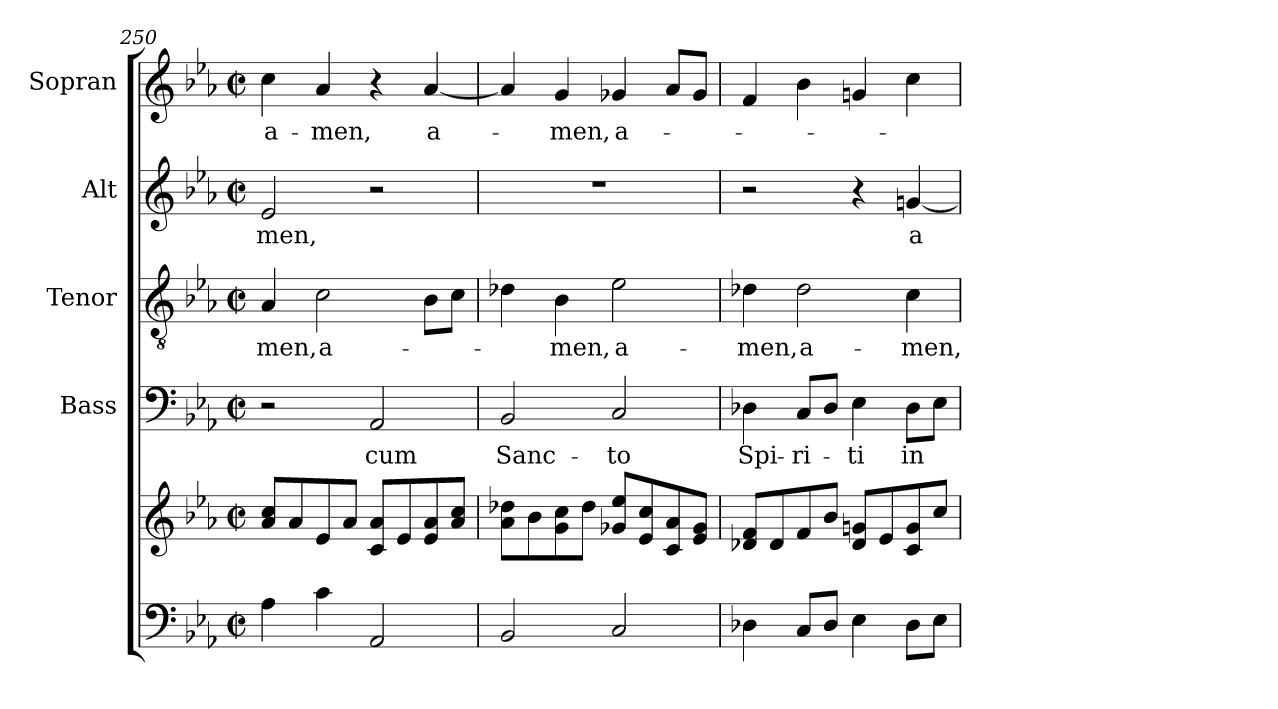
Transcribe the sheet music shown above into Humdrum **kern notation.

**kern	**kern	**kern	**text	**kern	**text	**kern	**text	**kern	**text
*part5	*part5	*part4	*part4	*part3	*part3	*part2	*part2	*part1	*part1
*staff6	*staff5	*staff4	*staff4	*staff3	*staff3	*staff2	*staff2	*staff1	*staff1
*	*	*I"Bass	*	*I"Tenor	*	*I"Alt	*	*I"Sopran	*
*	*	*I'B.	*	*I'T.	*	*I'A.	*	*I'S.	*
*clefF4	*clefG2	*clefF4	*	*clefGv2	*	*clefG2	*	*clefG2	*
*k[b-e-a-]	*k[b-e-a-]	*k[b-e-a-]	*	*k[b-e-a-]	*	*k[b-e-a-]	*	*k[b-e-a-]	*
*E-:	*E-:	*E-:	*	*E-:	*	*E-:	*	*E-:	*
*M2/2	*M2/2	*M2/2	*	*M2/2	*	*M2/2	*	*M2/2	*
*met(c|)	*met(c|)	*met(c|)	*	*met(c|)	*	*met(c|)	*	*met(c|)	*
=250	=250	=250	=250	=250	=250	=250	=250	=250	=250
!	!	!	!	!	!LO:LY:b	!	!LO:LY:b	!	!LO:LY:b
4A-\	8a-/ 8cc/L	2r	.	4A-/	-men,	2e-/	-men,	4cc\	a-
.	8a-/	.	.	.	.	.	.	.	.
!	!	!	!	!	!LO:LY:b	!	!	!	!LO:LY:b
4c\	8e-/	.	.	2c\	a-	.	.	4a-/	-men,
.	8a-/J	.	.	.	.	.	.	.	.
!	!	!	!LO:LY:b	!	!	!	!	!	!
2AA-/	8c/ 8a-/L	2AA-/	cum	.	.	2r	.	4r	.
.	8e-/	.	.	.	.	.	.	.	.
!	!	!	!	!	!	!	!	!	!LO:LY:b
.	8e-/ 8a-/	.	.	8B-\L	.	.	.	[4a-/	a-
.	8a-/ 8cc/J	.	.	8c\J	.	.	.	.	.
!!LO:PB:g=z
=251	=251	=251	=251	=251	=251	=251	=251	=251	=251
!	!	!	!LO:LY:b	!	!	!	!	!	!
2BB-/	8a-\ 8dd-X\L	2BB-/	Sanc-	4d-X\	.	1r	.	4a-/]	.
.	8b-\	.	.	.	.	.	.	.	.
!	!	!	!	!	!LO:LY:b	!	!	!	!LO:LY:b
.	8g\ 8cc\	.	.	4B-\	-men,	.	.	4g/	-men,
.	8dd-\J	.	.	.	.	.	.	.	.
!	!	!	!LO:LY:b	!	!LO:LY:b	!	!	!	!LO:LY:b
2C/	8g-X/ 8ee-/L	2C/	-to	2e-\	a-	.	.	4g-X/	a-
.	8e-/ 8cc/	.	.	.	.	.	.	.	.
.	8c/ 8a-/	.	.	.	.	.	.	8a-/L	.
.	8e-/ 8g-/J	.	.	.	.	.	.	8g-/J	.
=252	=252	=252	=252	=252	=252	=252	=252	=252	=252
!	!	!	!LO:LY:b	!	!LO:LY:b	!	!	!	!
4D-X\	8d-X/ 8f/L	4D-X\	Spi-	4d-X\	-men,	2r	.	4f/	.
.	8d-/	.	.	.	.	.	.	.	.
!	!	!	!LO:LY:b	!	!LO:LY:b	!	!	!	!
8C/L	8f/	8C/L	-ri-	2d-\	a-	.	.	4b-\	.
8D-/J	8b-/J	8D-/J	.	.	.	.	.	.	.
!	!	!	!LO:LY:b	!	!	!	!	!	!
4E-\	8d-/ 8gn/L	4E-\	-ti	.	.	4r	.	4gn/	.
.	8e-/	.	.	.	.	.	.	.	.
!	!	!	!LO:LY:b	!	!LO:LY:b	!	!LO:LY:b	!	!
8D-\L	8c/ 8g/	8D-\L	in	4c\	-men,	[4gn/	a-	4cc\	.
8E-\J	8cc/J	8E-\J	.	.	.	.	.	.	.
=	=	=	=	=	=	=	=	=	=
*-	*-	*-	*-	*-	*-	*-	*-	*-	*-
